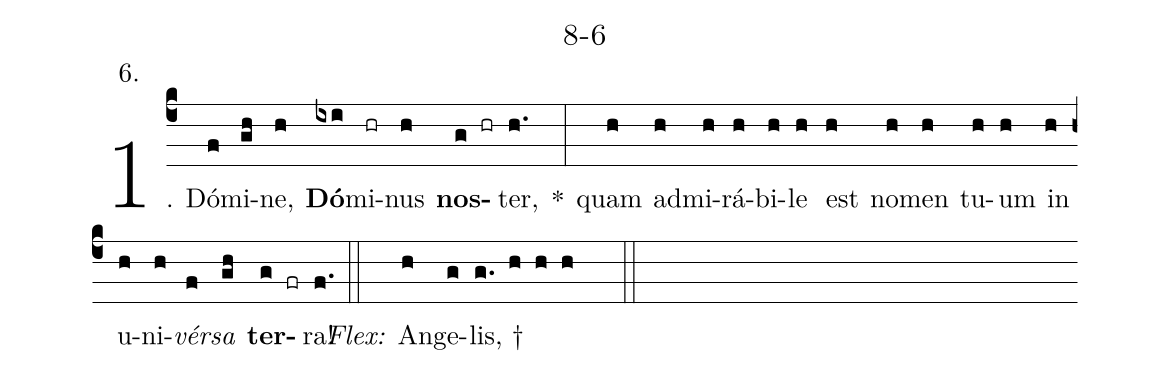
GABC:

name: 8-6;
annotation: 6.;
%%
(c4)1. Dó(f)mi(gh)ne,(h) <b>Dó</b>(ixi)mi(hr)nus(h) <b>nos</b>(g hr)ter,(h.) *(:) quam(h) ad(h)mi(h)rá(h)bi(h)le(h) est(h) no(h)men(h) tu(h)um(h) in(h) u(h)ni(h)<i>vér</i>(f)<i>sa</i>(gh) <b>ter</b>(g fr)ra!(f.) (::)
<i>Flex:</i>()  An(h)ge(g)lis, †(g. h h h  ::)
